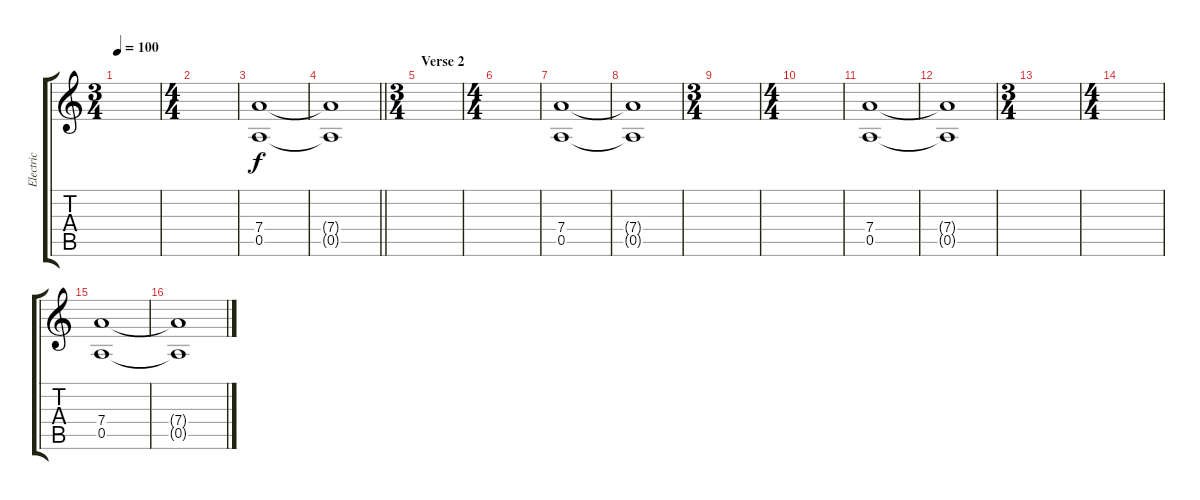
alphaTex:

\track ("Electric" "Electric") {instrument overdrivenguitar}
\staff {score tabs}
\tuning (E4 B3 G3 D3 A2 E2) {hide}
\ts (3 4)
\tempo 100
\clef g2
\ks c
|
\ts (4 4)
|
(7.4 0.5).1 |
\barLineRight lightlight
(7.4{t} 0.5{t}).1 |
\ts (3 4)
\section ("" "Verse 2")
|
\ts (4 4)
|
(7.4 0.5).1 |
(7.4{t} 0.5{t}).1 |
\ts (3 4)
|
\ts (4 4)
|
(7.4 0.5).1 |
(7.4{t} 0.5{t}).1 |
\ts (3 4)
|
\ts (4 4)
|
(7.4 0.5).1 |
(7.4{t} 0.5{t}).1
